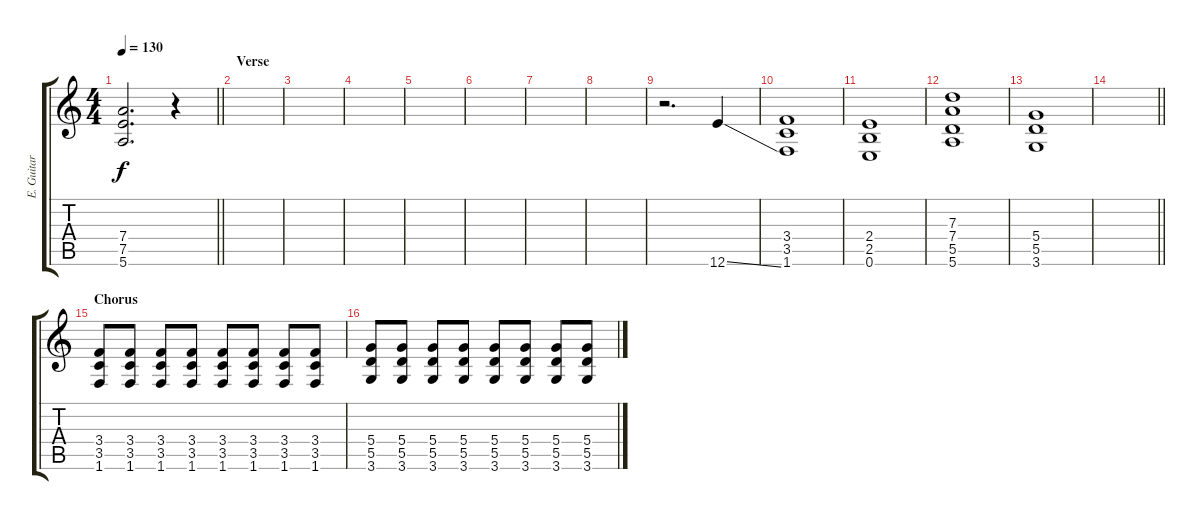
\track ("E. Guitar I" "E. Guitar ") {instrument overdrivenguitar}
\staff {score tabs}
\tuning (E4 B3 G3 D3 A2 E2) {hide}
\ts (4 4)
\tempo 130
\clef g2
\barLineRight lightlight
\ks c
(7.4 7.5 5.6).2{d dy f} r.4 |
\section ("" "Verse")
|
|
|
|
|
|
|
r.2{d} 12.6{ss}.4 |
(3.4 3.5 1.6).1 |
(2.4 2.5 0.6).1 |
(7.3 7.4 5.5 5.6).1 |
(5.4 5.5 3.6).1 |
\barLineRight lightlight
|
\section ("" "Chorus")
(3.4 3.5 1.6).8 (3.4 3.5 1.6).8 (3.4 3.5 1.6).8 (3.4 3.5 1.6).8 (3.4 3.5 1.6).8 (3.4 3.5 1.6).8 (3.4 3.5 1.6).8 (3.4 3.5 1.6).8 |
(5.4 5.5 3.6).8 (5.4 5.5 3.6).8 (5.4 5.5 3.6).8 (5.4 5.5 3.6).8 (5.4 5.5 3.6).8 (5.4 5.5 3.6).8 (5.4 5.5 3.6).8 (5.4 5.5 3.6).8
